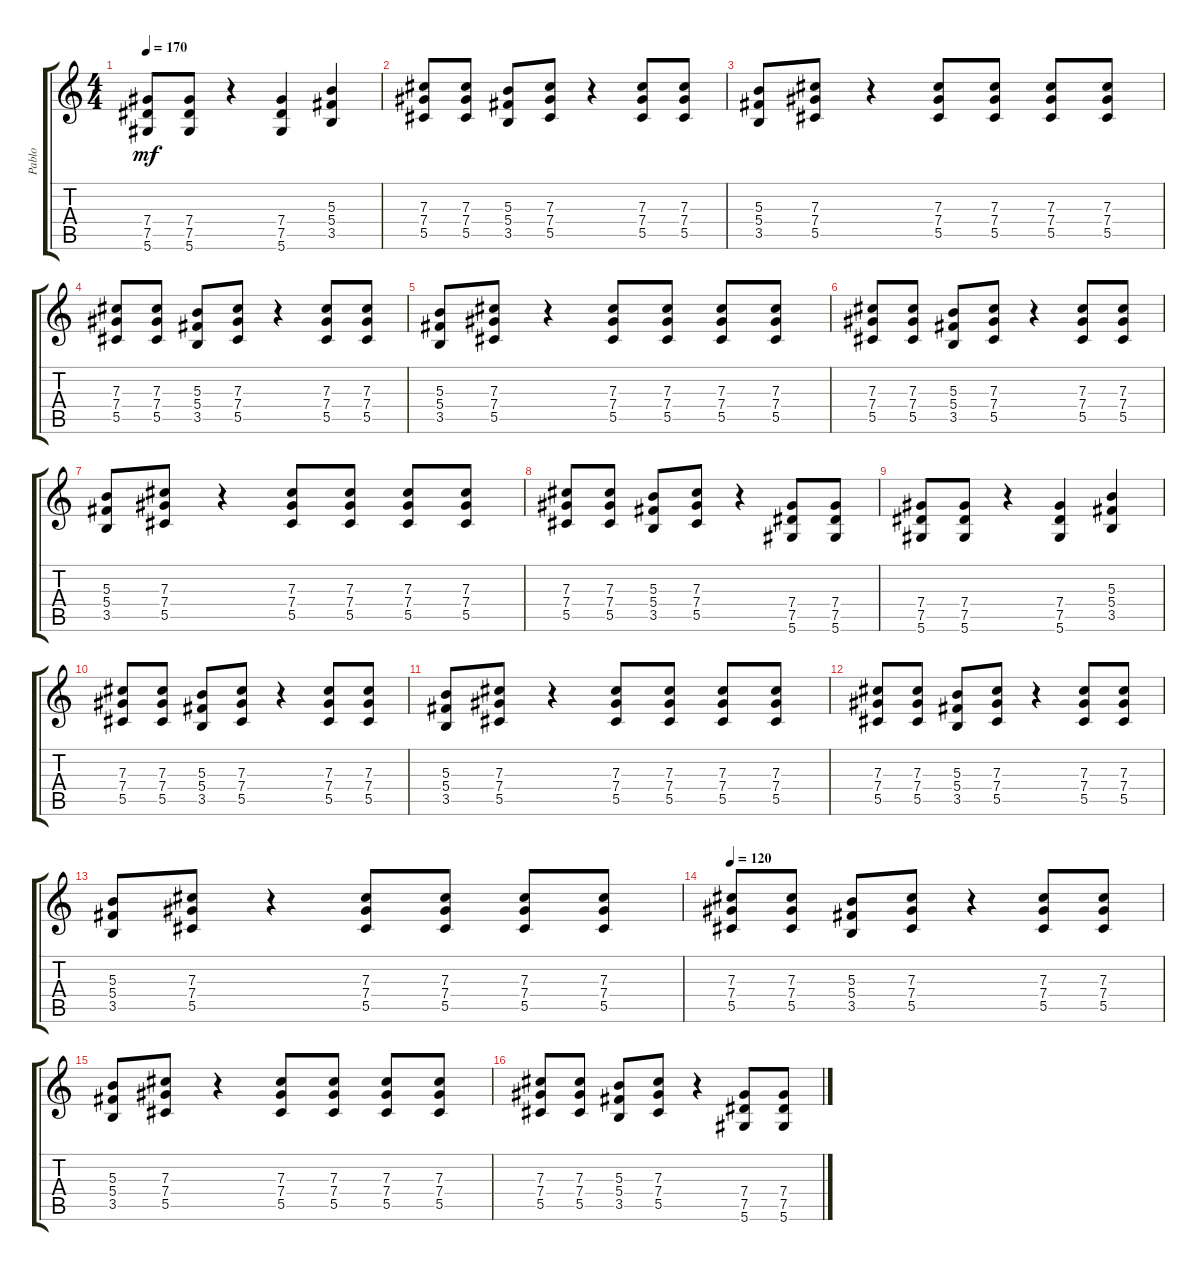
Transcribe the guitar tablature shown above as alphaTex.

\track ("Pablo" "Pablo") {instrument overdrivenguitar}
\staff {score tabs}
\tuning (Eb4 Bb3 Gb3 Db3 Ab2 Eb2) {hide}
\ts (4 4)
\tempo 170
\clef g2
\ks c
(7.4 7.5 5.6).8{dy mf} (7.4 7.5 5.6).8 r.4 (7.4 7.5 5.6).4 (5.3 5.4 3.5).4 |
(7.3 7.4 5.5).8{volume 9} (7.3 7.4 5.5).8 (5.3 5.4 3.5).8 (7.3 7.4 5.5).8 r.4 (7.3 7.4 5.5).8 (7.3 7.4 5.5).8 |
(5.3 5.4 3.5).8 (7.3 7.4 5.5).8 r.4 (7.3 7.4 5.5).8 (7.3 7.4 5.5).8 (7.3 7.4 5.5).8 (7.3 7.4 5.5).8 |
(7.3 7.4 5.5).8 (7.3 7.4 5.5).8 (5.3 5.4 3.5).8 (7.3 7.4 5.5).8 r.4 (7.3 7.4 5.5).8 (7.3 7.4 5.5).8 |
(5.3 5.4 3.5).8 (7.3 7.4 5.5).8 r.4 (7.3 7.4 5.5).8 (7.3 7.4 5.5).8 (7.3 7.4 5.5).8 (7.3 7.4 5.5).8 |
(7.3 7.4 5.5).8{volume 5} (7.3 7.4 5.5).8 (5.3 5.4 3.5).8 (7.3 7.4 5.5).8 r.4 (7.3 7.4 5.5).8 (7.3 7.4 5.5).8 |
(5.3 5.4 3.5).8 (7.3 7.4 5.5).8 r.4 (7.3 7.4 5.5).8 (7.3 7.4 5.5).8 (7.3 7.4 5.5).8 (7.3 7.4 5.5).8 |
(7.3 7.4 5.5).8 (7.3 7.4 5.5).8 (5.3 5.4 3.5).8 (7.3 7.4 5.5).8 r.4 (7.4 7.5 5.6).8 (7.4 7.5 5.6).8 |
(7.4 7.5 5.6).8 (7.4 7.5 5.6).8 r.4 (7.4 7.5 5.6).4 (5.3 5.4 3.5).4 |
(7.3 7.4 5.5).8{volume 0} (7.3 7.4 5.5).8 (5.3 5.4 3.5).8 (7.3 7.4 5.5).8 r.4 (7.3 7.4 5.5).8 (7.3 7.4 5.5).8 |
(5.3 5.4 3.5).8 (7.3 7.4 5.5).8 r.4 (7.3 7.4 5.5).8 (7.3 7.4 5.5).8 (7.3 7.4 5.5).8 (7.3 7.4 5.5).8 |
(7.3 7.4 5.5).8 (7.3 7.4 5.5).8 (5.3 5.4 3.5).8 (7.3 7.4 5.5).8 r.4 (7.3 7.4 5.5).8 (7.3 7.4 5.5).8 |
(5.3 5.4 3.5).8 (7.3 7.4 5.5).8 r.4 (7.3 7.4 5.5).8 (7.3 7.4 5.5).8 (7.3 7.4 5.5).8 (7.3 7.4 5.5).8 |
\tempo 120
(7.3 7.4 5.5).8 (7.3 7.4 5.5).8 (5.3 5.4 3.5).8 (7.3 7.4 5.5).8 r.4 (7.3 7.4 5.5).8 (7.3 7.4 5.5).8 |
(5.3 5.4 3.5).8 (7.3 7.4 5.5).8 r.4 (7.3 7.4 5.5).8 (7.3 7.4 5.5).8 (7.3 7.4 5.5).8 (7.3 7.4 5.5).8 |
(7.3 7.4 5.5).8 (7.3 7.4 5.5).8 (5.3 5.4 3.5).8 (7.3 7.4 5.5).8 r.4 (7.4 7.5 5.6).8 (7.4 7.5 5.6).8
